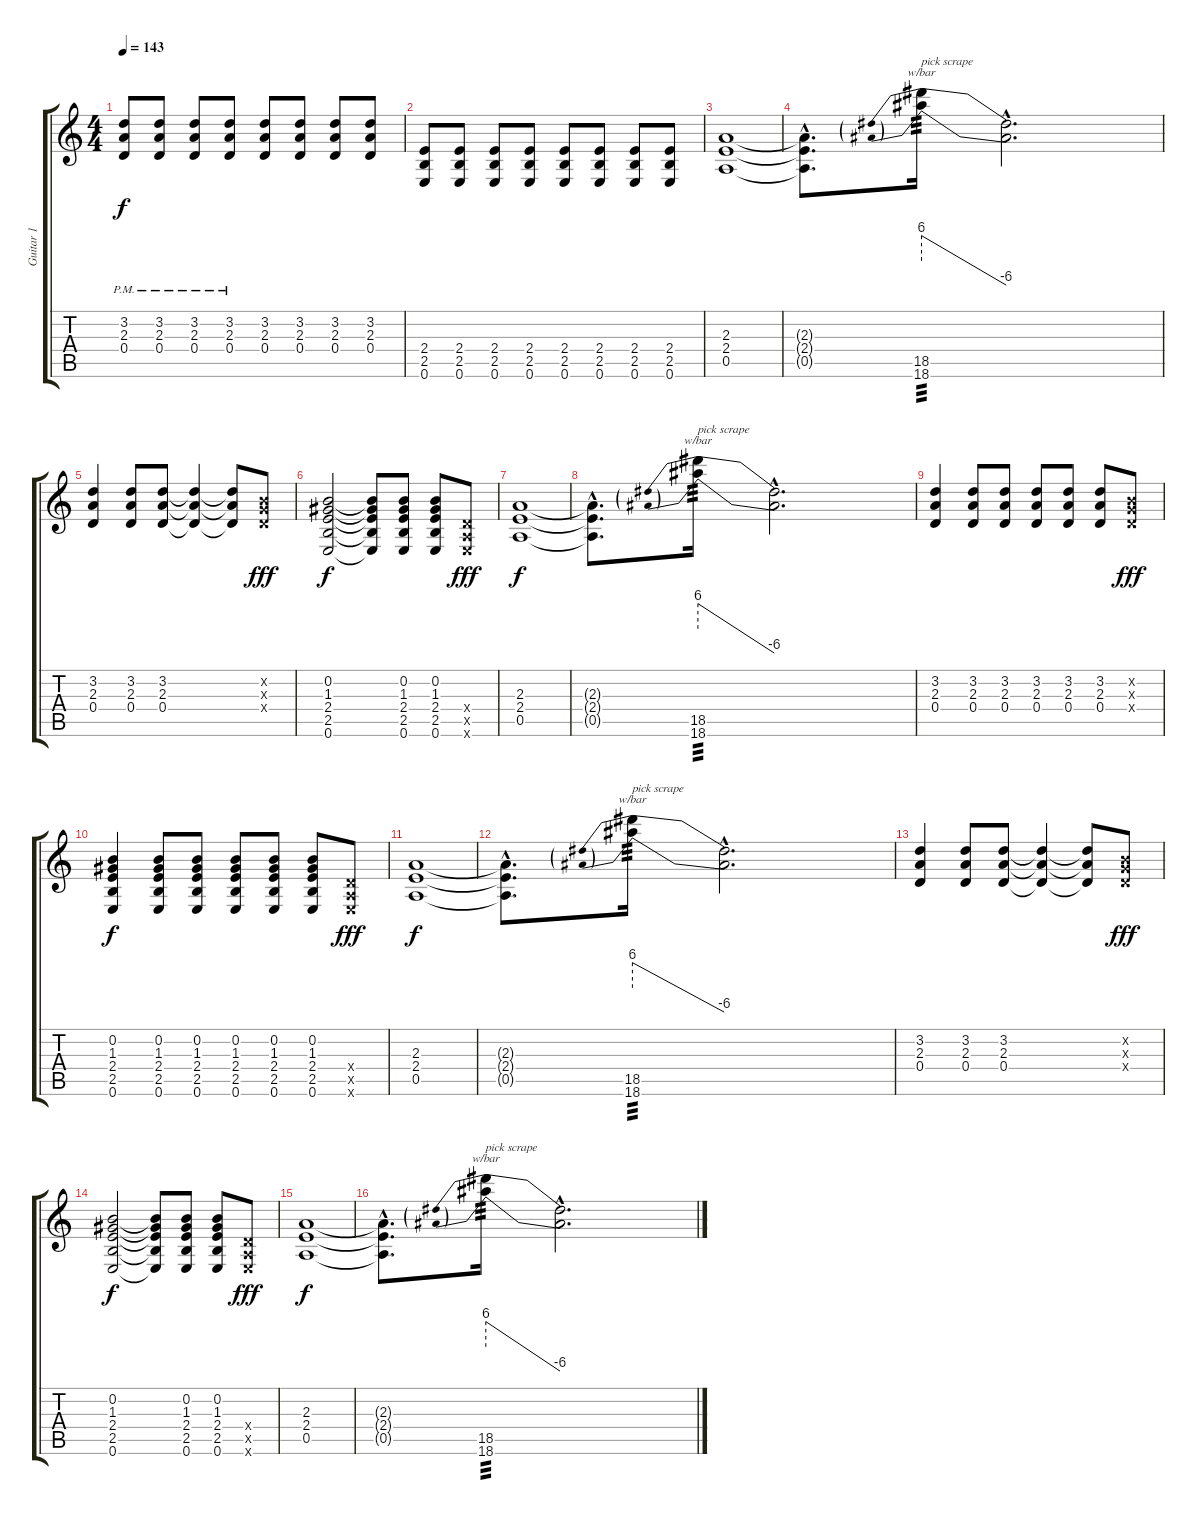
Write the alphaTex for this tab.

\track ("Guitar 1" "Guitar 1") {instrument distortionguitar}
\staff {score tabs}
\tuning (E4 B3 G3 D3 A2 E2) {hide}
\ts (4 4)
\tempo 143
\clef g2
\ks c
(3.2{pm} 2.3{pm} 0.4{pm}).8{dy f} (3.2{pm} 2.3{pm} 0.4{pm}).8 (3.2{pm} 2.3{pm} 0.4{pm}).8 (3.2{pm} 2.3{pm} 0.4{pm}).8 (3.2 2.3 0.4).8 (3.2 2.3 0.4).8 (3.2 2.3 0.4).8 (3.2 2.3 0.4).8 |
(2.4 2.5 0.6).8 (2.4 2.5 0.6).8 (2.4 2.5 0.6).8 (2.4 2.5 0.6).8 (2.4 2.5 0.6).8 (2.4 2.5 0.6).8 (2.4 2.5 0.6).8 (2.4 2.5 0.6).8 |
(2.3 2.4 0.5).1 |
(2.3{hac t} 2.4{hac t} 0.5{hac t}).8{d} (18.5 18.6).16{tbe (predivedive default 0 24 60 -24) txt "pick scrape" tp 3 instrument guitarharmonics} (18.5{hac t} 18.6{hac t}).2{d} |
(3.2 2.3 0.4).4{instrument distortionguitar} (3.2 2.3 0.4).8 (3.2 2.3 0.4).8 (3.2{t} 2.3{t} 0.4{t}).4 (3.2{t} 2.3{t} 0.4{t}).8 (0.2{x} 0.3{x} 0.4{x}).8{dy fff} |
(0.2 1.3 2.4 2.5 0.6).2{dy f} (0.2{t} 1.3{t} 2.4{t} 2.5{t} 0.6{t}).8 (0.2 1.3 2.4 2.5 0.6).8 (0.2 1.3 2.4 2.5 0.6).8 (0.4{x} 0.5{x} 0.6{x}).8{dy fff} |
(2.3 2.4 0.5).1{dy f} |
(2.3{hac t} 2.4{hac t} 0.5{hac t}).8{d} (18.5 18.6).16{tbe (predivedive default 0 24 60 -24) txt "pick scrape" tp 3 instrument guitarharmonics} (18.5{hac t} 18.6{hac t}).2{d} |
(3.2 2.3 0.4).4{instrument distortionguitar} (3.2 2.3 0.4).8 (3.2 2.3 0.4).8 (3.2 2.3 0.4).8 (3.2 2.3 0.4).8 (3.2 2.3 0.4).8 (0.2{x} 0.3{x} 0.4{x}).8{dy fff} |
(0.2 1.3 2.4 2.5 0.6).4{dy f} (0.2 1.3 2.4 2.5 0.6).8 (0.2 1.3 2.4 2.5 0.6).8 (0.2 1.3 2.4 2.5 0.6).8 (0.2 1.3 2.4 2.5 0.6).8 (0.2 1.3 2.4 2.5 0.6).8 (0.4{x} 0.5{x} 0.6{x}).8{dy fff} |
(2.3 2.4 0.5).1{dy f} |
(2.3{hac t} 2.4{hac t} 0.5{hac t}).8{d} (18.5 18.6).16{tbe (predivedive default 0 24 60 -24) txt "pick scrape" tp 3 instrument guitarharmonics} (18.5{hac t} 18.6{hac t}).2{d} |
(3.2 2.3 0.4).4{instrument distortionguitar} (3.2 2.3 0.4).8 (3.2 2.3 0.4).8 (3.2{t} 2.3{t} 0.4{t}).4 (3.2{t} 2.3{t} 0.4{t}).8 (0.2{x} 0.3{x} 0.4{x}).8{dy fff} |
(0.2 1.3 2.4 2.5 0.6).2{dy f} (0.2{t} 1.3{t} 2.4{t} 2.5{t} 0.6{t}).8 (0.2 1.3 2.4 2.5 0.6).8 (0.2 1.3 2.4 2.5 0.6).8 (0.4{x} 0.5{x} 0.6{x}).8{dy fff} |
(2.3 2.4 0.5).1{dy f} |
(2.3{hac t} 2.4{hac t} 0.5{hac t}).8{d} (18.5 18.6).16{tbe (predivedive default 0 24 60 -24) txt "pick scrape" tp 3 instrument guitarharmonics} (18.5{hac t} 18.6{hac t}).2{d}
